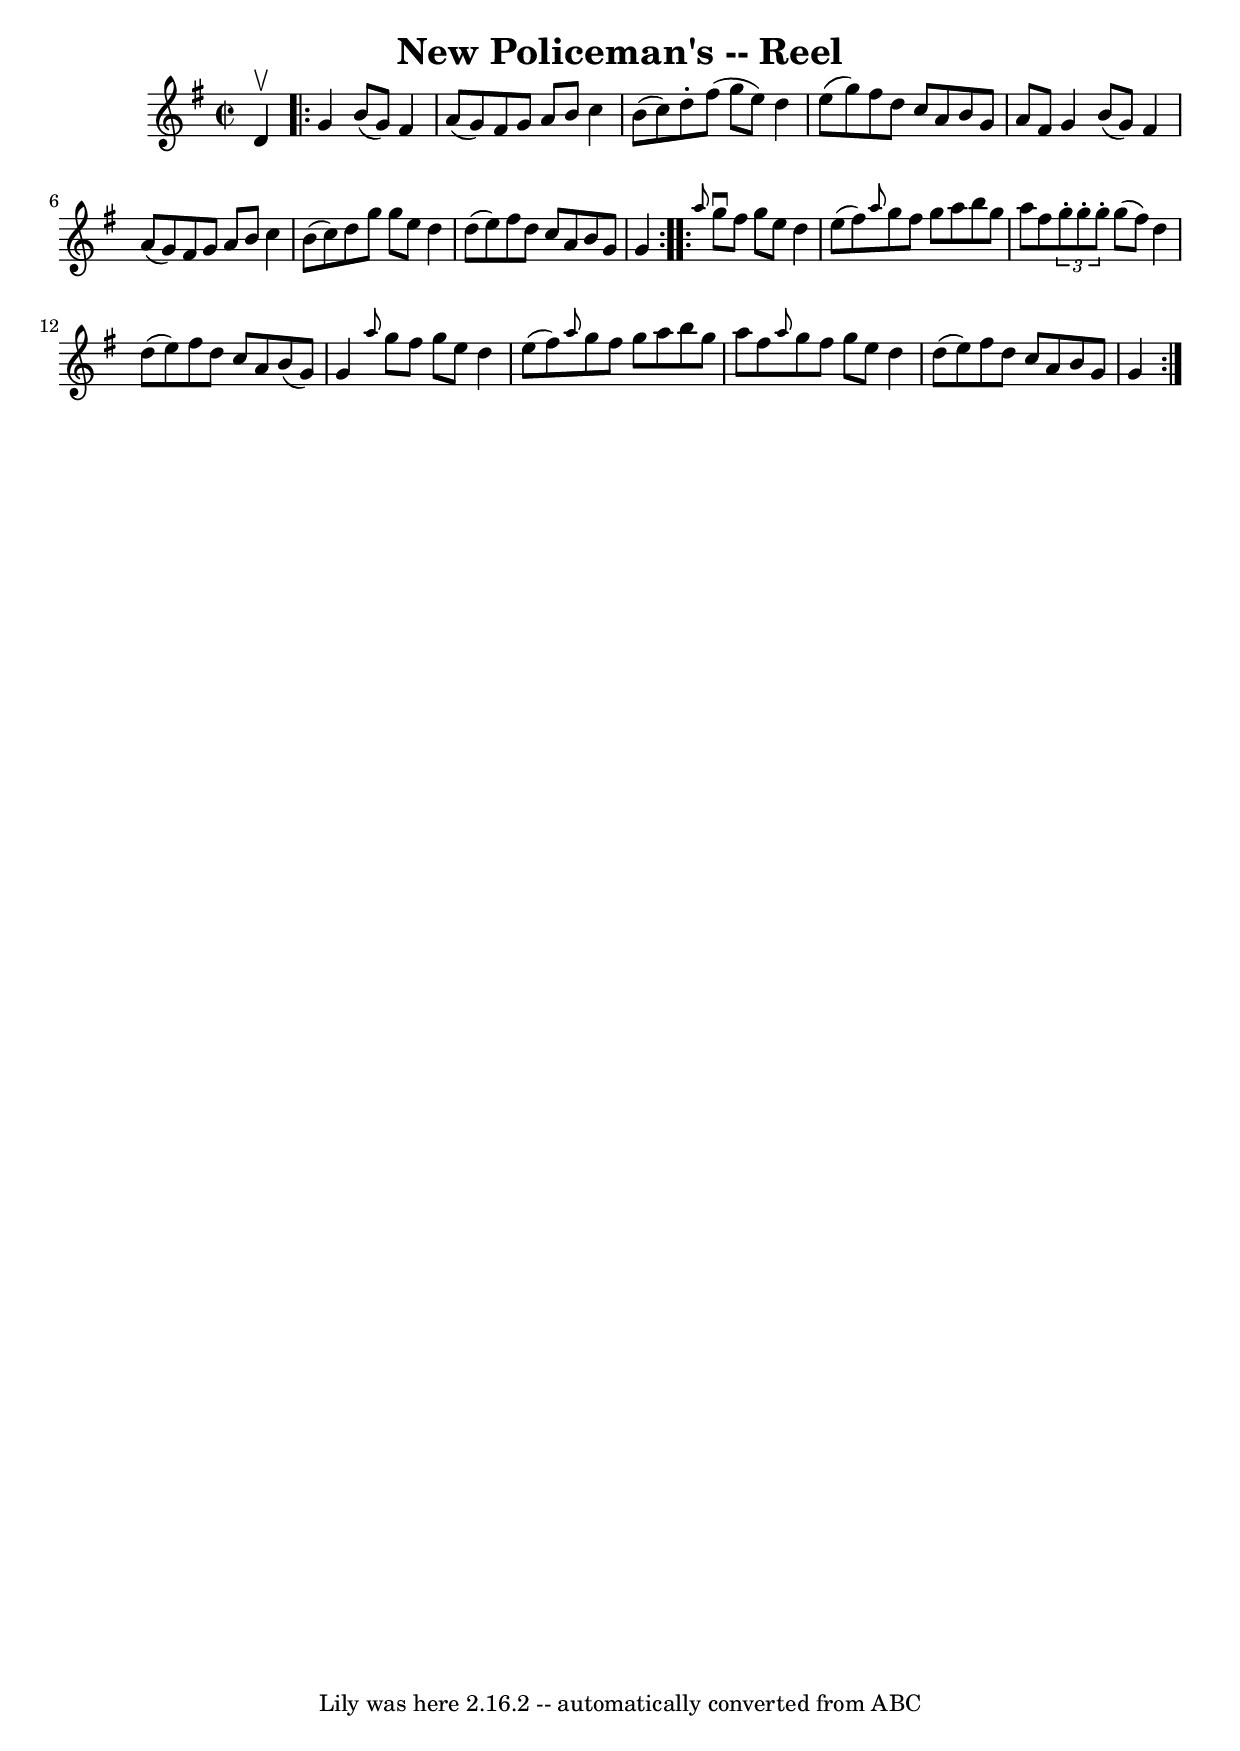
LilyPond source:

\version "2.16.2"
\include "Mammoth.ily"
\header {
  %% book = "Ryan's Mammoth Collection"
 crossRefNumber = "1"
 footnotes = "\\\\244\\\\Transcribed by Ray Davies ray:davies99.freferve.co.uk"
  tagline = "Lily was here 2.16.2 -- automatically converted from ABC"
  title = "New Policeman's -- Reel"

}
voicedefault =  {


  \override Staff.TimeSignature #'style = #'C
  \time 2/2 
  \key g \major
 d'4^\upbow 
  \repeat volta 2 { g'4 b'8 (g'8 ) fs'4 a'8 (g'8)    |
 fs'8 g'8 a'8 b'8 c''4 b'8 (c''8)    |
 d''8-. fs''8 (g''8 e''8) d''4 e''8 (g''8)    |
 fs''8 d''8 c''8 a'8 b'8 g'8 a'8 fs'8     |
 g'4 b'8 (g'8) fs'4 a'8 (g'8)   |
 fs'8 g'8 a'8 b'8 c''4 b'8 (c''8)   |
 d''8 g''8 g''8 e''8 d''4 d''8 (e''8)    |
 fs''8   
 d''8 c''8 a'8 b'8 g'8 g'4    
  }     
  \repeat volta 2 {
    \grace {   
 a''8       } g''8^\downbow fs''8 g''8 e''8 d''4 e''8 (fs''8)    |
    \grace { a''8  
	   } g''8 fs''8 g''8 a''8 b''8 g''8 a''8 fs''8     |
    \times 2/3 { g''8-. g''8-. g''8-. 
 	       } g''8 (fs''8) d''4 d''8 (e''8)    |
 fs''8 d''8 c''8 a'8 b'8 (g'8) g'4     |
    \grace { a''8  
	   } g''8 fs''8 g''8 e''8 d''4 e''8 (fs''8)    |
    
    \grace { a''8  
	   } g''8 fs''8 g''8 a''8 b''8 g''8 a''8 fs''8     |
    \grace { a''8  
	   } g''8 fs''8 g''8 e''8 d''4 d''8 (e''8)    |
 fs''8 d''8 c''8 a'8 b'8 g'8   
 g'4    
  }   

}

\score{
  <<

    \context Staff="default"
    {
      \voicedefault 
      
    }

  >>
  \layout {
    
  }
  \midi {
  }

}
